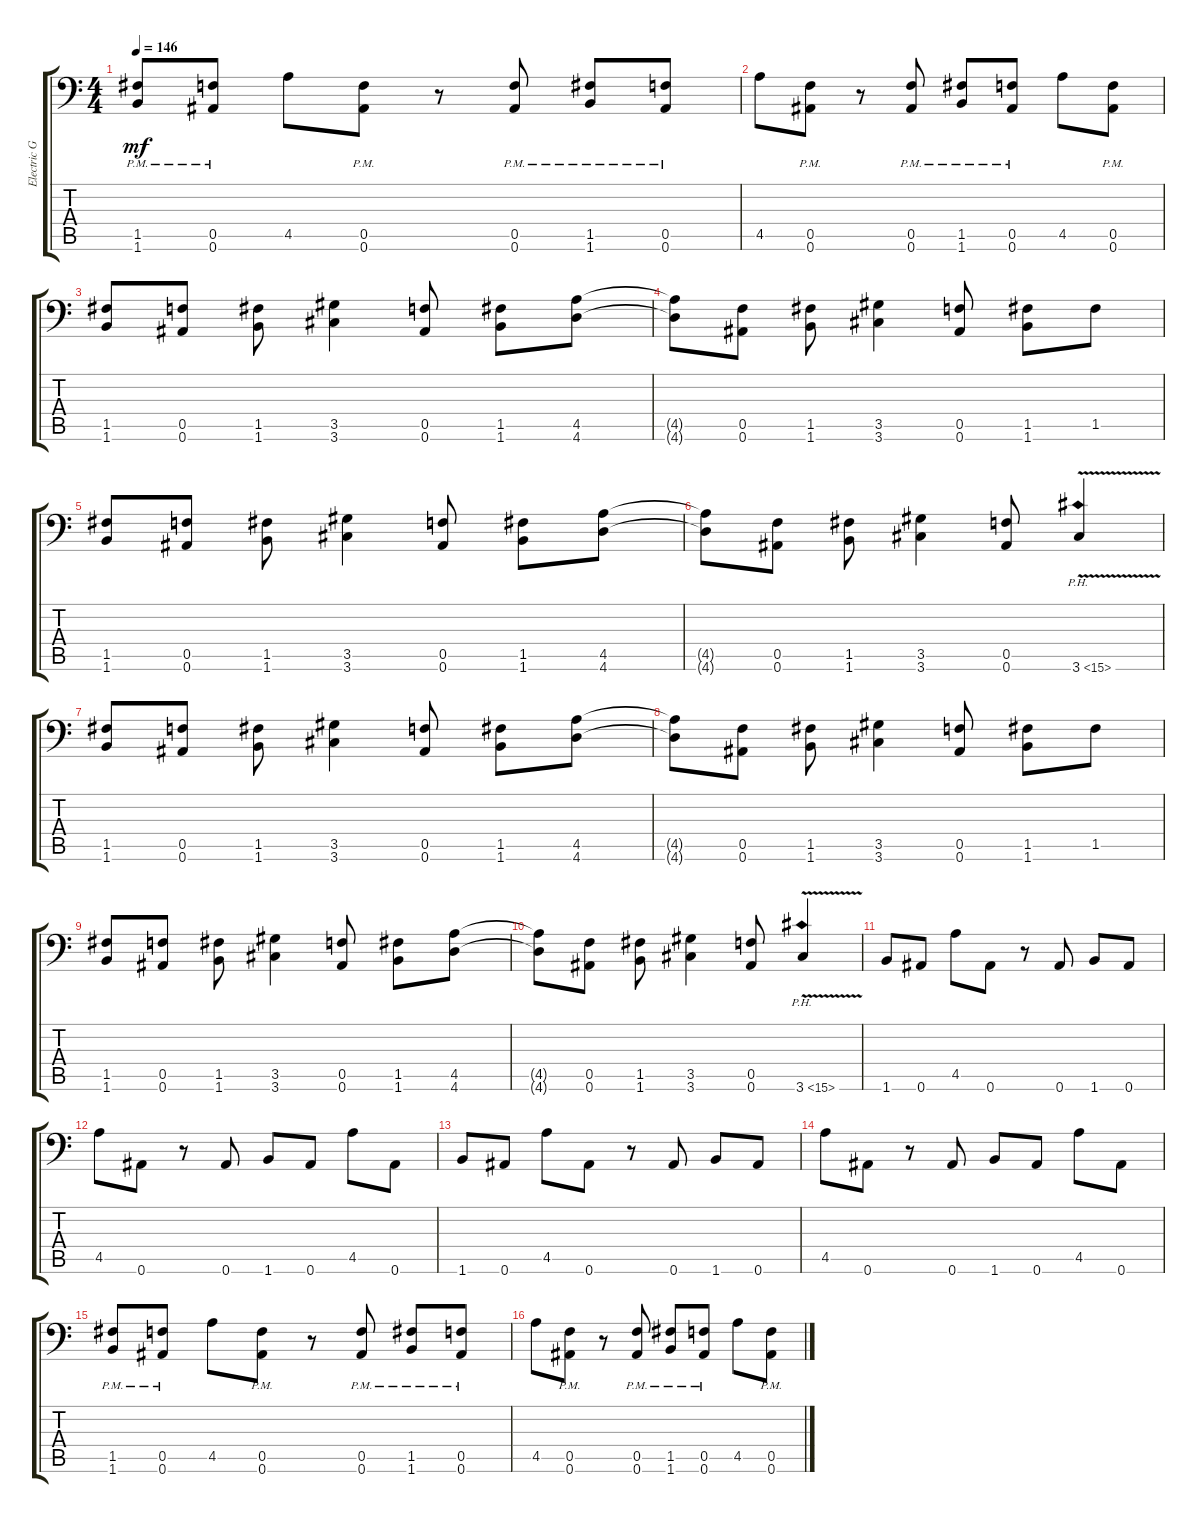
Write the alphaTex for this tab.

\track ("Electric Guitar" "Electric G") {instrument distortionguitar}
\staff {score tabs}
\tuning (C4 G3 Eb3 Bb2 F2 Bb1) {hide}
\ts (4 4)
\tempo 146
\clef f4
\ks c
(1.5{pm} 1.6).8{dy mf} (0.5{pm} 0.6).8 4.5.8 (0.5{pm} 0.6).8 r.8 (0.5{pm} 0.6).8 (1.5{pm} 1.6).8 (0.5{pm} 0.6).8 |
4.5.8 (0.5{pm} 0.6).8 r.8 (0.5{pm} 0.6).8 (1.5{pm} 1.6).8 (0.5{pm} 0.6).8 4.5.8 (0.5{pm} 0.6).8 |
(1.5 1.6).8 (0.5 0.6).8 (1.5 1.6).8 (3.5 3.6).4 (0.5 0.6).8 (1.5 1.6).8 (4.5 4.6).8 |
(4.5{t} 4.6{t}).8 (0.5 0.6).8 (1.5 1.6).8 (3.5 3.6).4 (0.5 0.6).8 (1.5 1.6).8 1.5.8 |
(1.5 1.6).8 (0.5 0.6).8 (1.5 1.6).8 (3.5 3.6).4 (0.5 0.6).8 (1.5 1.6).8 (4.5 4.6).8 |
(4.5{t} 4.6{t}).8 (0.5 0.6).8 (1.5 1.6).8 (3.5 3.6).4 (0.5 0.6).8 3.6{ph 12 v}.4 |
(1.5 1.6).8 (0.5 0.6).8 (1.5 1.6).8 (3.5 3.6).4 (0.5 0.6).8 (1.5 1.6).8 (4.5 4.6).8 |
(4.5{t} 4.6{t}).8 (0.5 0.6).8 (1.5 1.6).8 (3.5 3.6).4 (0.5 0.6).8 (1.5 1.6).8 1.5.8 |
(1.5 1.6).8 (0.5 0.6).8 (1.5 1.6).8 (3.5 3.6).4 (0.5 0.6).8 (1.5 1.6).8 (4.5 4.6).8 |
(4.5{t} 4.6{t}).8 (0.5 0.6).8 (1.5 1.6).8 (3.5 3.6).4 (0.5 0.6).8 3.6{ph 12 v}.4 |
1.6.8 0.6.8 4.5.8 0.6.8 r.8 0.6.8 1.6.8 0.6.8 |
4.5.8 0.6.8 r.8 0.6.8 1.6.8 0.6.8 4.5.8 0.6.8 |
1.6.8 0.6.8 4.5.8 0.6.8 r.8 0.6.8 1.6.8 0.6.8 |
4.5.8 0.6.8 r.8 0.6.8 1.6.8 0.6.8 4.5.8 0.6.8 |
(1.5{pm} 1.6).8 (0.5{pm} 0.6).8 4.5.8 (0.5{pm} 0.6).8 r.8 (0.5{pm} 0.6).8 (1.5{pm} 1.6).8 (0.5{pm} 0.6).8 |
4.5.8 (0.5{pm} 0.6).8 r.8 (0.5{pm} 0.6).8 (1.5{pm} 1.6).8 (0.5{pm} 0.6).8 4.5.8 (0.5{pm} 0.6).8
